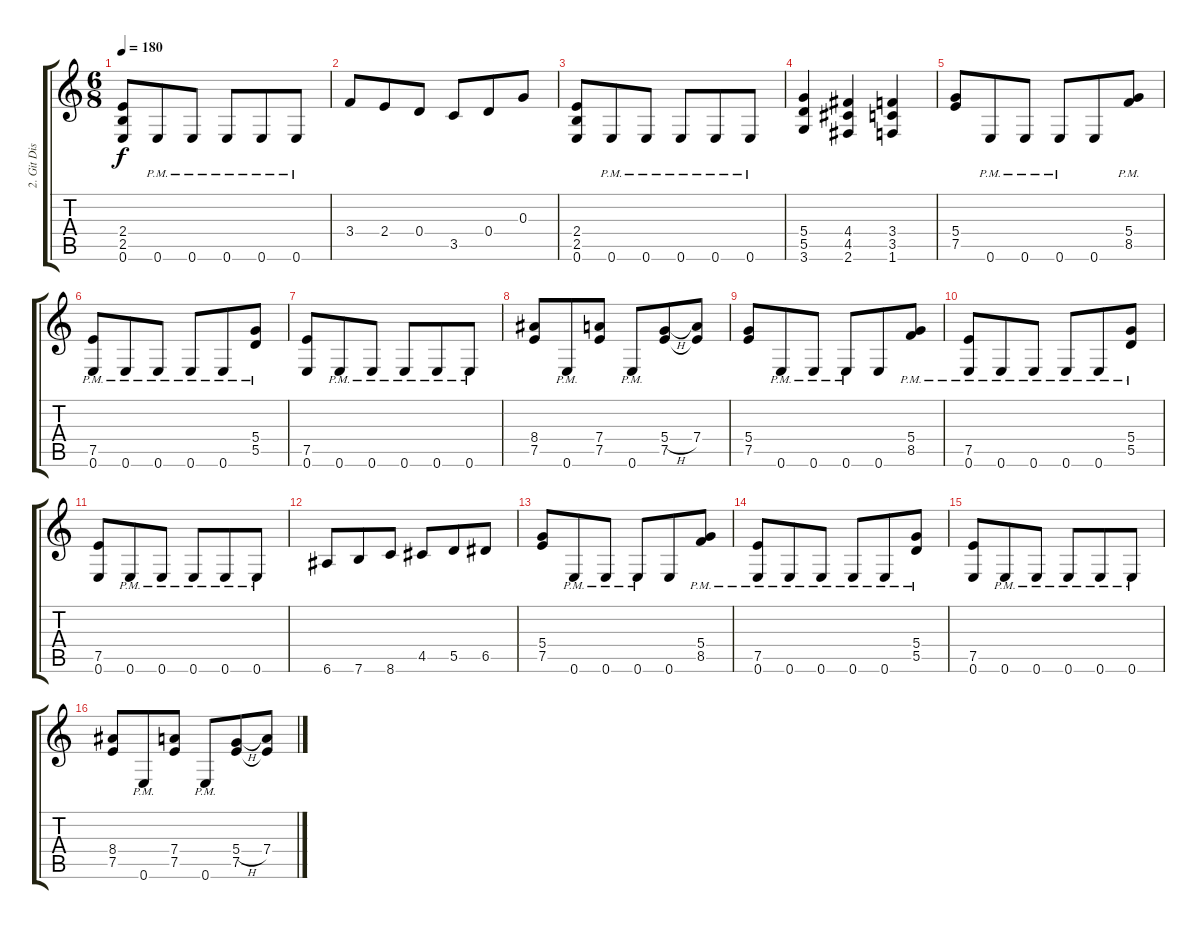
\track ("2. Git Dist" "2. Git Dis") {instrument distortionguitar}
\staff {score tabs}
\tuning (E4 B3 G3 D3 A2 E2) {hide}
\ts (6 8)
\tempo 180
\clef g2
\ks c
(2.4 2.5 0.6).8{dy f} 0.6{pm}.8 0.6{pm}.8 0.6{pm}.8 0.6{pm}.8 0.6{pm}.8 |
3.4.8 2.4.8 0.4.8 3.5.8 0.4.8 0.3.8 |
(2.4 2.5 0.6).8 0.6{pm}.8 0.6{pm}.8 0.6{pm}.8 0.6{pm}.8 0.6{pm}.8 |
(5.4 5.5 3.6).4 (4.4 4.5 2.6).4 (3.4 3.5 1.6).4 |
(5.4 7.5).8 0.6{pm}.8 0.6{pm}.8 0.6{pm}.8 0.6.8 (5.4{pm} 8.5{pm}).8 |
(7.5{pm} 0.6{pm}).8 0.6{pm}.8 0.6{pm}.8 0.6{pm}.8 0.6{pm}.8 (5.4{pm} 5.5{pm}).8 |
(7.5 0.6).8 0.6{pm}.8 0.6{pm}.8 0.6{pm}.8 0.6{pm}.8 0.6{pm}.8 |
(8.4 7.5).8 0.6{pm}.8 (7.4 7.5).8 0.6{pm}.8 (5.4{h} 7.5).8 (7.4 7.5{t}).8 |
(5.4 7.5).8 0.6{pm}.8 0.6{pm}.8 0.6{pm}.8 0.6.8 (5.4{pm} 8.5{pm}).8 |
(7.5{pm} 0.6{pm}).8 0.6{pm}.8 0.6{pm}.8 0.6{pm}.8 0.6{pm}.8 (5.4{pm} 5.5{pm}).8 |
(7.5 0.6).8 0.6{pm}.8 0.6{pm}.8 0.6{pm}.8 0.6{pm}.8 0.6{pm}.8 |
6.6.8 7.6.8 8.6.8 4.5.8 5.5.8 6.5.8 |
(5.4 7.5).8 0.6{pm}.8 0.6{pm}.8 0.6{pm}.8 0.6.8 (5.4{pm} 8.5{pm}).8 |
(7.5{pm} 0.6{pm}).8 0.6{pm}.8 0.6{pm}.8 0.6{pm}.8 0.6{pm}.8 (5.4{pm} 5.5{pm}).8 |
(7.5 0.6).8 0.6{pm}.8 0.6{pm}.8 0.6{pm}.8 0.6{pm}.8 0.6{pm}.8 |
(8.4 7.5).8 0.6{pm}.8 (7.4 7.5).8 0.6{pm}.8 (5.4{h} 7.5).8 (7.4 7.5{t}).8
